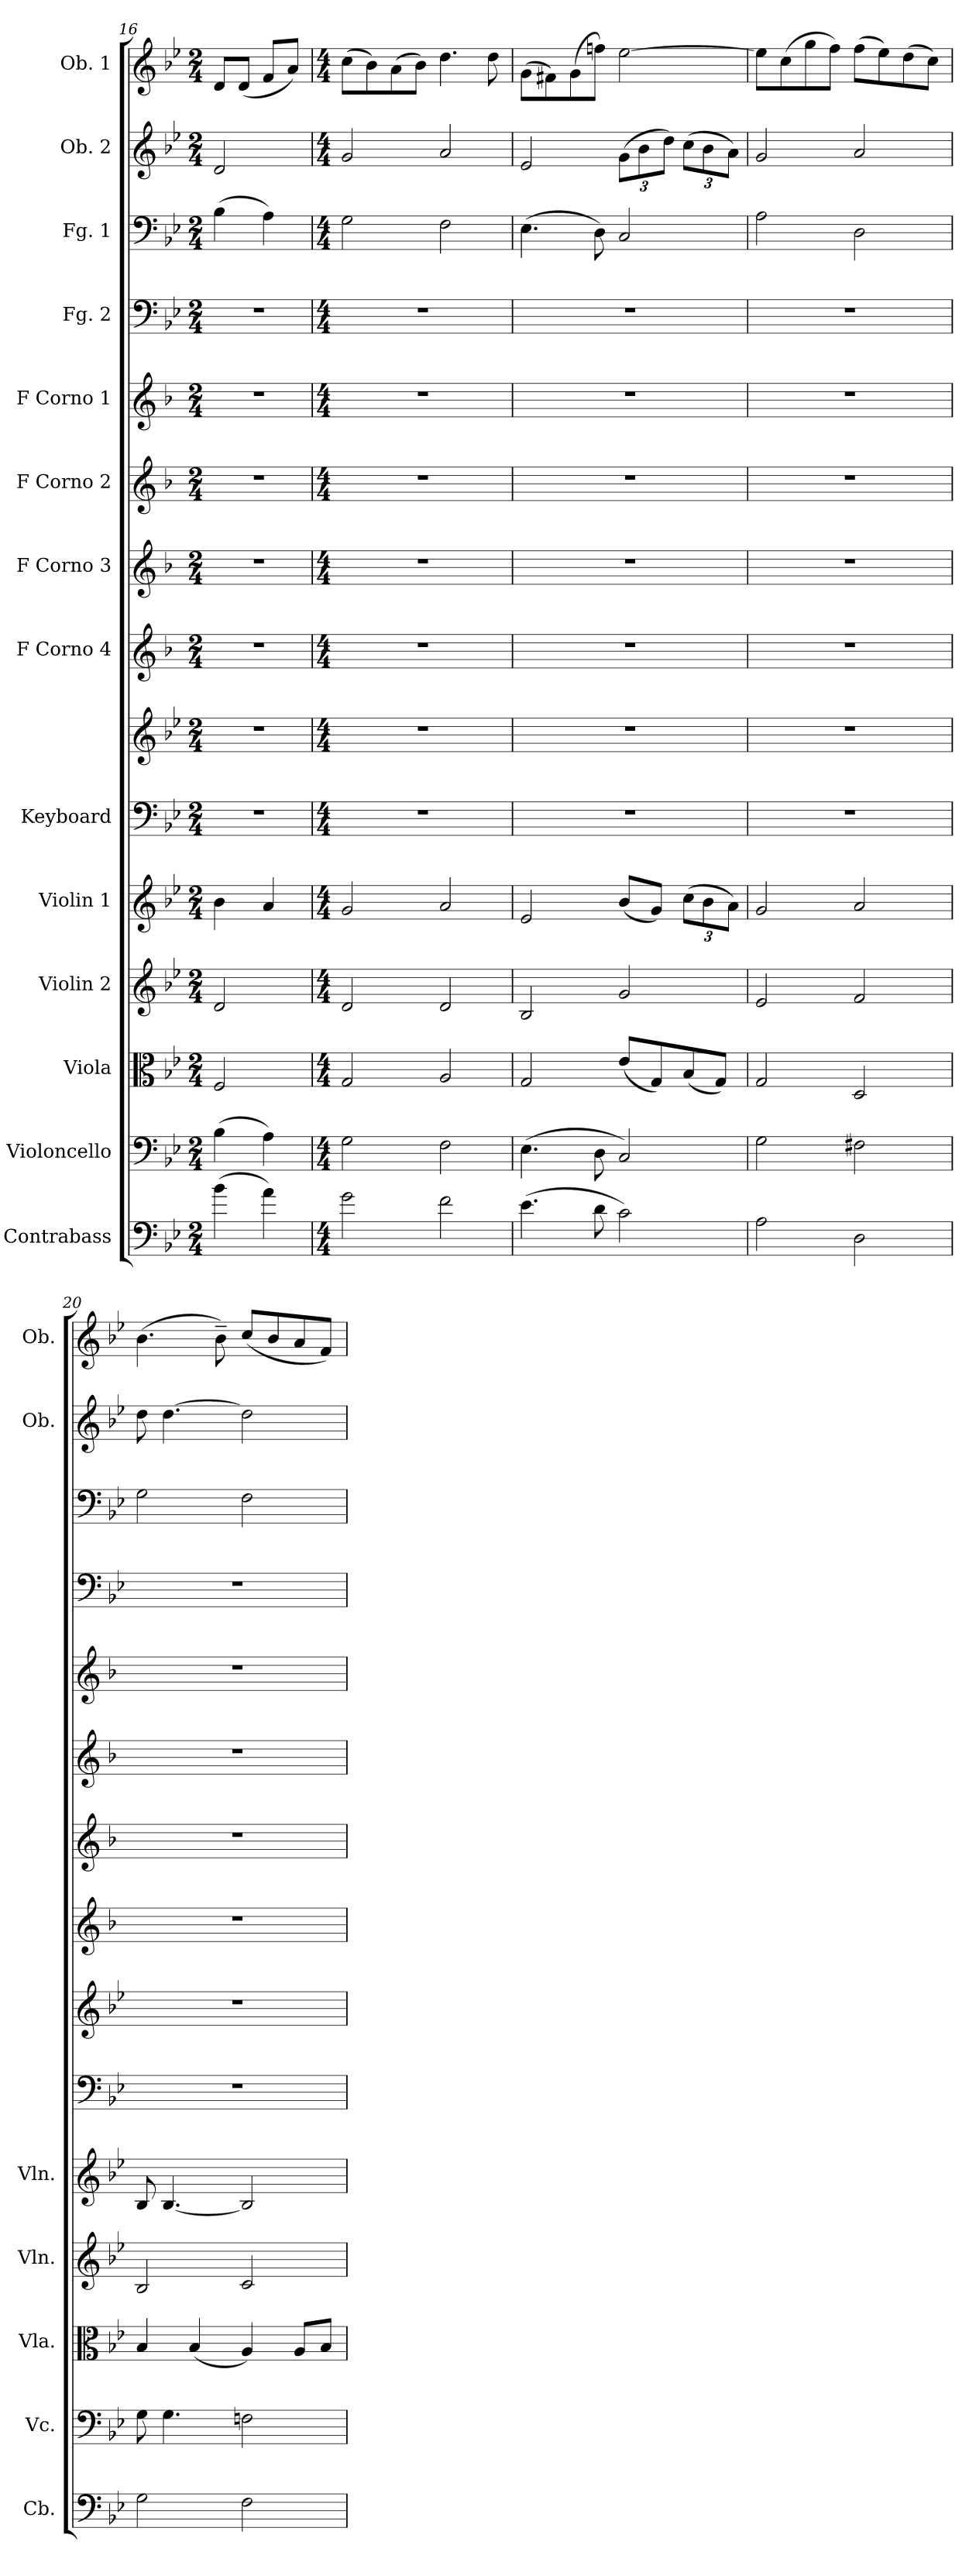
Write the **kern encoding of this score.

**kern	**kern	**kern	**kern	**kern	**kern	**kern	**kern	**kern	**kern	**kern	**kern	**kern	**kern	**kern
*part14	*part13	*part12	*part11	*part10	*part9	*part9	*part8	*part7	*part6	*part5	*part4	*part3	*part2	*part1
*staff15	*staff14	*staff13	*staff12	*staff11	*staff10	*staff9	*staff8	*staff7	*staff6	*staff5	*staff4	*staff3	*staff2	*staff1
*I"Contrabass	*I"Violoncello	*I"Viola	*I"Violin 2	*I"Violin 1	*I"Keyboard	*	*I"F Corno 4	*I"F Corno 3	*I"F Corno 2	*I"F Corno 1	*I"Fg. 2	*I"Fg. 1	*I"Ob. 2	*I"Ob. 1
*I'Cb.	*I'Vc.	*I'Vla.	*I'Vln.	*I'Vln.	*	*	*	*	*	*	*	*	*I'Ob.	*I'Ob.
*clefF4	*clefF4	*clefC3	*clefG2	*clefG2	*clefF4	*clefG2	*clefG2	*clefG2	*clefG2	*clefG2	*clefF4	*clefF4	*clefG2	*clefG2
*ITrd7c12	*	*	*	*	*	*	*ITrd4c7	*ITrd4c7	*ITrd4c7	*ITrd4c7	*	*	*	*
*k[b-e-]	*k[b-e-]	*k[b-e-]	*k[b-e-]	*k[b-e-]	*k[b-e-]	*k[b-e-]	*k[b-e-]	*k[b-e-]	*k[b-e-]	*k[b-e-]	*k[b-e-]	*k[b-e-]	*k[b-e-]	*k[b-e-]
*M2/4	*M2/4	*M2/4	*M2/4	*M2/4	*M2/4	*M2/4	*M2/4	*M2/4	*M2/4	*M2/4	*M2/4	*M2/4	*M2/4	*M2/4
=16	=16	=16	=16	=16	=16	=16	=16	=16	=16	=16	=16	=16	=16	=16
(>4B-\	(>4B-\	2F/	2d/	4b-\	2r	2r	2r	2r	2r	2r	2r	(>4B-\	2d/	8d/L
.	.	.	.	.	.	.	.	.	.	.	.	.	.	(<8d/J
4A\)	4A\)	.	.	4a/	.	.	.	.	.	.	.	4A\)	.	8f/L
.	.	.	.	.	.	.	.	.	.	.	.	.	.	8a/J)
!!LO:PB:g=z
=17	=17	=17	=17	=17	=17	=17	=17	=17	=17	=17	=17	=17	=17	=17
*M4/4	*M4/4	*M4/4	*M4/4	*M4/4	*M4/4	*M4/4	*M4/4	*M4/4	*M4/4	*M4/4	*M4/4	*M4/4	*M4/4	*M4/4
2G\	2G\	2G/	2d/	2g/	1r	1r	1r	1r	1r	1r	1r	2G\	2g/	(>8cc\L
.	.	.	.	.	.	.	.	.	.	.	.	.	.	8b-\)
.	.	.	.	.	.	.	.	.	.	.	.	.	.	(>8a\
.	.	.	.	.	.	.	.	.	.	.	.	.	.	8b-\J)
2F\	2F\	2A/	2d/	2a/	.	.	.	.	.	.	.	2F\	2a/	4.dd\
.	.	.	.	.	.	.	.	.	.	.	.	.	.	8dd\
=18	=18	=18	=18	=18	=18	=18	=18	=18	=18	=18	=18	=18	=18	=18
(>4.E-\	(>4.E-\	2G/	2B-/	2e-/	1r	1r	1r	1r	1r	1r	1r	(>4.E-\	2e-/	(>8g\L
.	.	.	.	.	.	.	.	.	.	.	.	.	.	8f#X\)
.	.	.	.	.	.	.	.	.	.	.	.	.	.	(>8g\
8D\	8D\	.	.	.	.	.	.	.	.	.	.	8D\)	.	8ffni\J)
*	*	*	*	*	*	*	*	*	*	*	*	*	*Xbrackettup	*
2C\)	2C/)	(<8e-/L	2g/	(<8b-/L	.	.	.	.	.	.	.	2C/	(>12g\L	[2ee-\
.	.	.	.	.	.	.	.	.	.	.	.	.	12b-\	.
.	.	8G/)	.	8g/J)	.	.	.	.	.	.	.	.	.	.
.	.	.	.	.	.	.	.	.	.	.	.	.	12dd\J)	.
*	*	*	*	*Xbrackettup	*	*	*	*	*	*	*	*	*	*
.	.	(<8B-/	.	(>12cc\L	.	.	.	.	.	.	.	.	(>12cc\L	.
.	.	.	.	12b-\	.	.	.	.	.	.	.	.	12b-\	.
.	.	8G/J)	.	.	.	.	.	.	.	.	.	.	.	.
.	.	.	.	12a\J)	.	.	.	.	.	.	.	.	12a\J)	.
=19	=19	=19	=19	=19	=19	=19	=19	=19	=19	=19	=19	=19	=19	=19
2AA\	2G\	2G/	2e-/	2g/	1r	1r	1r	1r	1r	1r	1r	2A\	2g/	8ee-\L]
.	.	.	.	.	.	.	.	.	.	.	.	.	.	(>8cc\
.	.	.	.	.	.	.	.	.	.	.	.	.	.	8gg\
.	.	.	.	.	.	.	.	.	.	.	.	.	.	8ff\J)
2DD\	2F#X\	2D/	2f/	2a/	.	.	.	.	.	.	.	2D\	2a/	(>8ff\L
.	.	.	.	.	.	.	.	.	.	.	.	.	.	8ee-\)
.	.	.	.	.	.	.	.	.	.	.	.	.	.	(>8dd\
.	.	.	.	.	.	.	.	.	.	.	.	.	.	8cc\J)
=20	=20	=20	=20	=20	=20	=20	=20	=20	=20	=20	=20	=20	=20	=20
2GG\	8G\	4B-/	2B-/	8B-/	1r	1r	1r	1r	1r	1r	1r	2G\	8dd\	(>4.b-\
.	4.G\	.	.	[4.B-/	.	.	.	.	.	.	.	.	[4.dd\	.
.	.	(<4B-/	.	.	.	.	.	.	.	.	.	.	.	.
.	.	.	.	.	.	.	.	.	.	.	.	.	.	8b-~\)
2FF\	2Fni\	4A/)	2c/	2B-/]	.	.	.	.	.	.	.	2F\	2dd\]	(<8cc/L
.	.	.	.	.	.	.	.	.	.	.	.	.	.	8b-/
.	.	8A/L	.	.	.	.	.	.	.	.	.	.	.	8a/
.	.	8B-/J	.	.	.	.	.	.	.	.	.	.	.	8f/J)
=	=	=	=	=	=	=	=	=	=	=	=	=	=	=
*-	*-	*-	*-	*-	*-	*-	*-	*-	*-	*-	*-	*-	*-	*-
